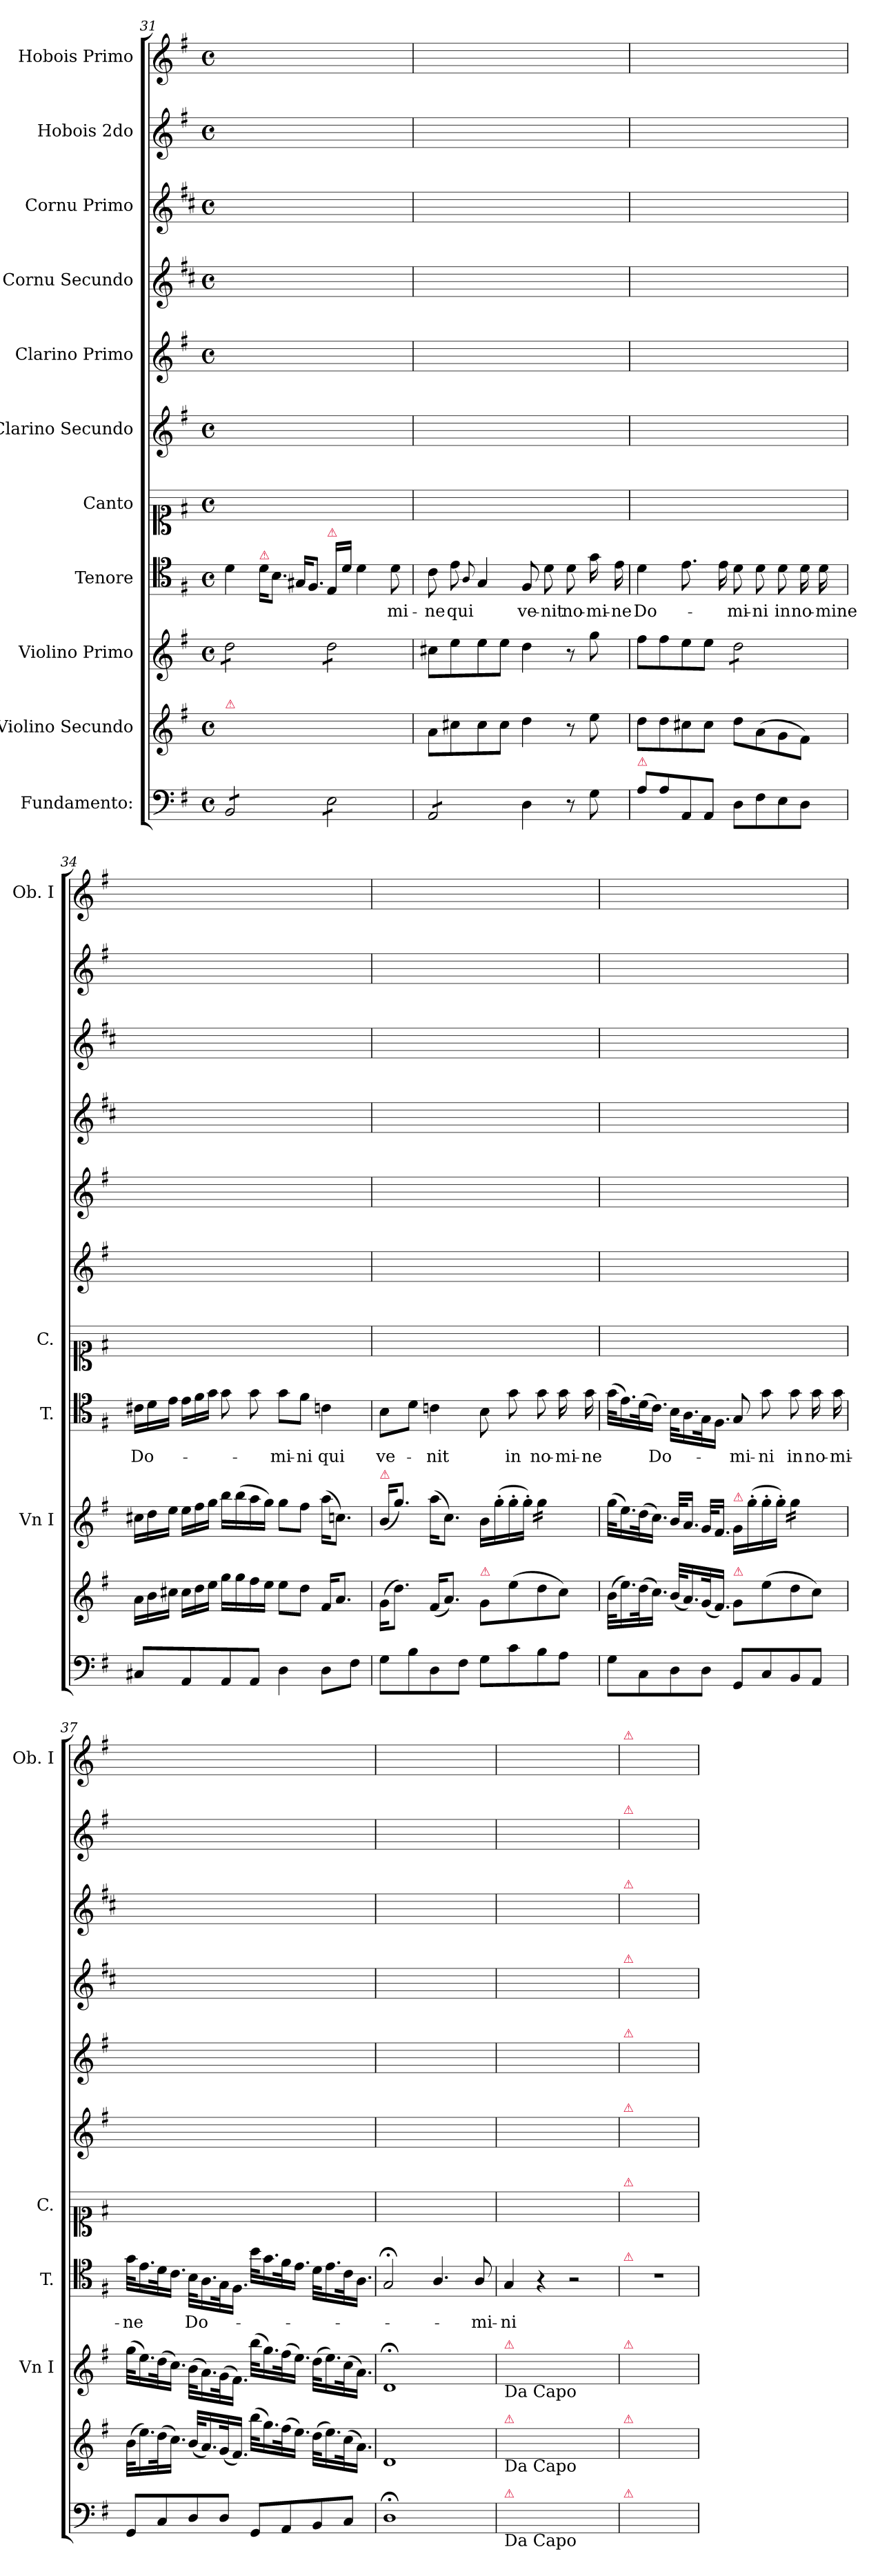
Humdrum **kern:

**kern	**kern	**kern	**kern	**text	**kern	**kern	**kern	**kern	**kern	**kern	**kern
*part11	*part10	*part9	*part8	*part8	*part7	*part6	*part5	*part4	*part3	*part2	*part1
*staff11	*staff10	*staff9	*staff8	*staff8	*staff7	*staff6	*staff5	*staff4	*staff3	*staff2	*staff1
*I"Fundamento:	*I"Violino Secundo	*I"Violino Primo	*I"Tenore	*	*I"Canto	*I"Clarino Secundo	*I"Clarino Primo	*I"Cornu Secundo	*I"Cornu Primo	*I"Hobois 2do	*I"Hobois Primo
*	*	*I'Vn I	*I'T.	*	*I'C.	*	*	*	*	*	*I'Ob. I
*clefF4	*clefG2	*clefG2	*clefC4	*	*clefC1	*clefG2	*clefG2	*clefG2	*clefG2	*clefG2	*clefG2
*	*	*	*	*	*	*	*	*ITrd4c7	*ITrd4c7	*	*
*k[f#]	*k[f#]	*k[f#]	*k[f#]	*	*k[f#]	*k[f#]	*k[f#]	*k[f#]	*k[f#]	*k[f#]	*k[f#]
*G:	*G:	*G:	*G:	*	*G:	*G:	*G:	*G:	*G:	*G:	*G:
*M4/4	*M4/4	*M4/4	*M4/4	*	*M4/4	*M4/4	*M4/4	*M4/4	*M4/4	*M4/4	*M4/4
*met(c)	*met(c)	*met(c)	*met(c)	*	*met(c)	*met(c)	*met(c)	*met(c)	*met(c)	*met(c)	*met(c)
=31	=31	=31	=31	=31	=31	=31	=31	=31	=31	=31	=31
!	!LO:TX:a:color=crimson:t=⚠	!	!	!	!	!	!	!	!	!	!
*tremolo	*	*	*	*	*	*	*	*	*	*	*
*	*	*tremolo	*	*	*	*	*	*	*	*	*
8BB/L	1ryy	8dd\L	4d\	.	1ryy	1ryy	1ryy	1ryy	1ryy	1ryy	1ryy
8BB/	.	8dd\	.	.	.	.	.	.	.	.	.
!	!	!	!LO:TX:a:color=crimson:t=⚠	!	!	!	!	!	!	!	!
!	!	!	!LO:N:vis=16	!	!	!	!	!	!	!	!
8BB/	.	8dd\	32d\KL	.	.	.	.	.	.	.	.
!	!	!	!LO:N:vis=8.	!	!	!	!	!	!	!	!
.	.	.	16.B\J	.	.	.	.	.	.	.	.
!	!	!	!LO:N:vis=16	!	!	!	!	!	!	!	!
8BB/J	.	8dd\J	32G#X/KL	.	.	.	.	.	.	.	.
!	!	!	!LO:N:vis=8.	!	!	!	!	!	!	!	!
.	.	.	16.F#/J	.	.	.	.	.	.	.	.
!	!	!	!LO:TX:a:color=crimson:t=⚠	!	!	!	!	!	!	!	!
8E\L	.	8dd\L	16E/LL	.	.	.	.	.	.	.	.
.	.	.	16d\JJ	.	.	.	.	.	.	.	.
8E\	.	8dd\	4d\	.	.	.	.	.	.	.	.
8E\	.	8dd\	.	.	.	.	.	.	.	.	.
8E\J	.	8dd\J	8d\	-mi-	.	.	.	.	.	.	.
*	*	*Xtremolo	*	*	*	*	*	*	*	*	*
=32	=32	=32	=32	=32	=32	=32	=32	=32	=32	=32	=32
8AA/L	8a\L	8cc#X\L	8c\	-ne	1ryy	1ryy	1ryy	1ryy	1ryy	1ryy	1ryy
8AA/	8cc#X\	8ee\	8e\	qui	.	.	.	.	.	.	.
.	.	.	8qqA/	.	.	.	.	.	.	.	.
8AA/	8cc#\	8ee\	4G/	.	.	.	.	.	.	.	.
8AA/J	8cc#\J	8ee\J	.	.	.	.	.	.	.	.	.
*Xtremolo	*	*	*	*	*	*	*	*	*	*	*
4D\	4dd\	4dd\	8F#/	ve-	.	.	.	.	.	.	.
.	.	.	8d\	-nit	.	.	.	.	.	.	.
8r	8r	8r	8d\	no-	.	.	.	.	.	.	.
8G\	8ee\	8gg\	16g\	-mi-	.	.	.	.	.	.	.
.	.	.	16e\	-ne	.	.	.	.	.	.	.
=33	=33	=33	=33	=33	=33	=33	=33	=33	=33	=33	=33
!LO:TX:a:color=crimson:t=⚠	!	!	!	!	!	!	!	!	!	!	!
8A\L	8dd\L	8ff#\L	4d\	Do-	1ryy	1ryy	1ryy	1ryy	1ryy	1ryy	1ryy
8A\	8dd\	8ff#\	.	.	.	.	.	.	.	.	.
8AA/	8cc#X\	8ee\	8.e\	.	.	.	.	.	.	.	.
8AA/J	8cc#\J	8ee\J	.	.	.	.	.	.	.	.	.
.	.	.	16e\	.	.	.	.	.	.	.	.
*	*	*tremolo	*	*	*	*	*	*	*	*	*
8D\L	8dd\L	8dd\L	8d\	mi-	.	.	.	.	.	.	.
8F#\	(8a\	8dd\	8d\	-ni	.	.	.	.	.	.	.
8E\	8g\	8dd\	8d\	in	.	.	.	.	.	.	.
8D\J	8f#\J)	8dd\J	16d\	no-	.	.	.	.	.	.	.
*	*	*Xtremolo	*	*	*	*	*	*	*	*	*
.	.	.	16d\	-mine	.	.	.	.	.	.	.
=34	=34	=34	=34	=34	=34	=34	=34	=34	=34	=34	=34
*	*Xtuplet	*Xtuplet	*Xtuplet	*	*	*	*	*	*	*	*
8C#X/L	24a\LL	24cc#X\LL	24c#X\LL	Do-	1ryy	1ryy	1ryy	1ryy	1ryy	1ryy	1ryy
.	24b\	24dd\	24d\	.	.	.	.	.	.	.	.
.	24cc#X\JJ	24ee\JJ	24e\JJ	.	.	.	.	.	.	.	.
8AA/	24cc#\LL	24ee\LL	24e\LL	.	.	.	.	.	.	.	.
.	24dd\	24ff#\	24f#\	.	.	.	.	.	.	.	.
.	24ee\JJ	24gg\JJ	24g\JJ	.	.	.	.	.	.	.	.
8AA/	16gg\LL	16bb\LL	8g\	.	.	.	.	.	.	.	.
.	16gg\	(16bb\	.	.	.	.	.	.	.	.	.
8AA/J	16ff#\	16aa\	8g\	.	.	.	.	.	.	.	.
.	16ee\JJ	16gg\JJ)	.	.	.	.	.	.	.	.	.
4D\	8ee\L	8gg\L	8g\L	-mi-	.	.	.	.	.	.	.
.	8dd\J	8ff#\J	8f#\J	-ni	.	.	.	.	.	.	.
8D\L	16f#/KL	(16aa\KL	4cn\	qui	.	.	.	.	.	.	.
.	8.a/J	8.ccn\J)	.	.	.	.	.	.	.	.	.
8F#\J	.	.	.	.	.	.	.	.	.	.	.
=35	=35	=35	=35	=35	=35	=35	=35	=35	=35	=35	=35
!	!	!LO:TX:a:color=crimson:t=⚠	!	!	!	!	!	!	!	!	!
8G\L	(16g\KL	(16b/KL	8B\L	ve-	1ryy	1ryy	1ryy	1ryy	1ryy	1ryy	1ryy
.	8.dd\J)	8.gg\J)	.	.	.	.	.	.	.	.	.
8B\	.	.	8d\J	.	.	.	.	.	.	.	.
8D\	(16f#/KL	(16aa\KL	4cn\	-nit	.	.	.	.	.	.	.
.	8.a/J)	8.cc\J)	.	.	.	.	.	.	.	.	.
8F#\J	.	.	.	.	.	.	.	.	.	.	.
!	!LO:TX:a:color=crimson:t=⚠	!	!	!	!	!	!	!	!	!	!
8G\L	8g/L	16b\LL	8B\	.	.	.	.	.	.	.	.
.	.	(16gg'\	.	.	.	.	.	.	.	.	.
8c\	(8ee\	16gg'\	8g\	in	.	.	.	.	.	.	.
.	.	16gg'\JJ)	.	.	.	.	.	.	.	.	.
*	*	*tremolo	*	*	*	*	*	*	*	*	*
8B\	8dd\	16gg\LL	8g\	no-	.	.	.	.	.	.	.
.	.	16gg\	.	.	.	.	.	.	.	.	.
8A\J	8cc\J)	16gg\	16g\	-mi-	.	.	.	.	.	.	.
.	.	16gg\JJ	16g\	-ne	.	.	.	.	.	.	.
*	*	*Xtremolo	*	*	*	*	*	*	*	*	*
=36	=36	=36	=36	=36	=36	=36	=36	=36	=36	=36	=36
8G\L	(32b\KLL	(32gg\KLL	(32g\KLL	.	1ryy	1ryy	1ryy	1ryy	1ryy	1ryy	1ryy
.	16.ee\)	16.ee\)	16.e\)	.	.	.	.	.	.	.	.
8C\	(32dd\K	(32dd\K	(32d\K	.	.	.	.	.	.	.	.
.	16.cc\JJ)	16.cc\JJ)	16.c\JJ)	Do-	.	.	.	.	.	.	.
8D\	(32b/KLL	32b\KLL	32B\KLL	.	.	.	.	.	.	.	.
.	16.a/)	16.a/JJ	16.A\	.	.	.	.	.	.	.	.
8D\J	(32g/K	32g/KLL	32G\K	.	.	.	.	.	.	.	.
.	16.f#/JJ)	16.f#/JJ	16.F#\JJ	.	.	.	.	.	.	.	.
!	!	!LO:TX:a:color=crimson:t=⚠	!	!	!	!	!	!	!	!	!
!	!LO:TX:a:color=crimson:t=⚠	!	!	!	!	!	!	!	!	!	!
8GG/L	8g/L	16g/LL	8G/	-mi-	.	.	.	.	.	.	.
.	.	(16gg'\	.	.	.	.	.	.	.	.	.
8C/	(8ee\	16gg'\	8g\	-ni	.	.	.	.	.	.	.
.	.	16gg'\JJ)	.	.	.	.	.	.	.	.	.
*	*	*tremolo	*	*	*	*	*	*	*	*	*
8BB/	8dd\	16gg\LL	8g\	in	.	.	.	.	.	.	.
.	.	16gg\	.	.	.	.	.	.	.	.	.
8AA/J	8cc\J)	16gg\	16g\	no-	.	.	.	.	.	.	.
.	.	16gg\JJ	16g\	-mi-	.	.	.	.	.	.	.
*	*	*Xtremolo	*	*	*	*	*	*	*	*	*
=37	=37	=37	=37	=37	=37	=37	=37	=37	=37	=37	=37
8GG/L	(32b\KLL	(32gg\KLL	32g\KLL	-ne	1ryy	1ryy	1ryy	1ryy	1ryy	1ryy	1ryy
.	16.ee\)	16.ee\)	16.e\	.	.	.	.	.	.	.	.
8C/	(32dd\K	(32dd\K	32d\K	.	.	.	.	.	.	.	.
.	16.cc\JJ)	16.cc\JJ)	16.c\JJ	.	.	.	.	.	.	.	.
8D/	(32b/KLL	(32b\KLL	32B\KLL	Do-	.	.	.	.	.	.	.
.	16.a/)	16.a\)	16.A\	.	.	.	.	.	.	.	.
8D/J	(32g/K	(32g\K	32G\K	.	.	.	.	.	.	.	.
.	16.f#/JJ)	16.f#\JJ)	16.F#\JJ	.	.	.	.	.	.	.	.
8GG/L	(32bb\KLL	(32bb\KLL	32b\KLL	.	.	.	.	.	.	.	.
.	16.gg\)	16.gg\)	16.g\	.	.	.	.	.	.	.	.
8AA/	(32ff#\K	(32ff#\K	32f#\K	.	.	.	.	.	.	.	.
.	16.ee\JJ)	16.ee\JJ)	16.e\JJ	.	.	.	.	.	.	.	.
8BB/	(32dd\KLL	(32dd\KLL	32d\KLL	.	.	.	.	.	.	.	.
.	16.ee\)	16.ee\)	16.e\	.	.	.	.	.	.	.	.
8C/J	(32cc\K	(32cc\K	32c\K	.	.	.	.	.	.	.	.
.	16.a\JJ)	16.a\JJ)	16.A\JJ	.	.	.	.	.	.	.	.
=38	=38	=38	=38	=38	=38	=38	=38	=38	=38	=38	=38
1D;<	1d	1d;<	2G;</	.	1ryy	1ryy	1ryy	1ryy	1ryy	1ryy	1ryy
.	.	.	4.A/	.	.	.	.	.	.	.	.
.	.	.	8A/	-mi-	.	.	.	.	.	.	.
=39	=39	=39	=39	=39	=39	=39	=39	=39	=39	=39	=39
!	!	!LO:TX:b:t=Da Capo	!	!	!	!	!	!	!	!	!
!	!	!LO:TX:a:color=crimson:t=⚠	!	!	!	!	!	!	!	!	!
!	!LO:TX:a:color=crimson:t=⚠	!	!	!	!	!	!	!	!	!	!
!	!LO:TX:b:t=Da Capo	!	!	!	!	!	!	!	!	!	!
!LO:TX:a:color=crimson:t=⚠	!	!	!	!	!	!	!	!	!	!	!
!LO:TX:b:t=Da Capo	!	!	!	!	!	!	!	!	!	!	!
1ryy	1ryy	1ryy	4G/	-ni	1ryy	1ryy	1ryy	1ryy	1ryy	1ryy	1ryy
.	.	.	4r	.	.	.	.	.	.	.	.
.	.	.	2r	.	.	.	.	.	.	.	.
=40	=40	=40	=40	=40	=40	=40	=40	=40	=40	=40	=40
!	!	!	!	!	!	!	!	!	!	!	!LO:TX:a:color=crimson:t=⚠
!	!	!	!	!	!	!	!	!	!	!LO:TX:a:color=crimson:t=⚠	!
!	!	!	!	!	!	!	!	!	!LO:TX:a:color=crimson:t=⚠	!	!
!	!	!	!	!	!	!	!	!LO:TX:a:color=crimson:t=⚠	!	!	!
!	!	!	!	!	!	!	!LO:TX:a:color=crimson:t=⚠	!	!	!	!
!	!	!	!	!	!	!LO:TX:a:color=crimson:t=⚠	!	!	!	!	!
!	!	!	!	!	!LO:TX:a:color=crimson:t=⚠	!	!	!	!	!	!
!	!	!	!LO:TX:a:color=crimson:t=⚠	!	!	!	!	!	!	!	!
!	!	!LO:TX:a:color=crimson:t=⚠	!	!	!	!	!	!	!	!	!
!	!LO:TX:a:color=crimson:t=⚠	!	!	!	!	!	!	!	!	!	!
!LO:TX:a:color=crimson:t=⚠	!	!	!	!	!	!	!	!	!	!	!
1ryy	1ryy	1ryy	1r	.	1ryy	1ryy	1ryy	1ryy	1ryy	1ryy	1ryy
=	=	=	=	=	=	=	=	=	=	=	=
*-	*-	*-	*-	*-	*-	*-	*-	*-	*-	*-	*-
